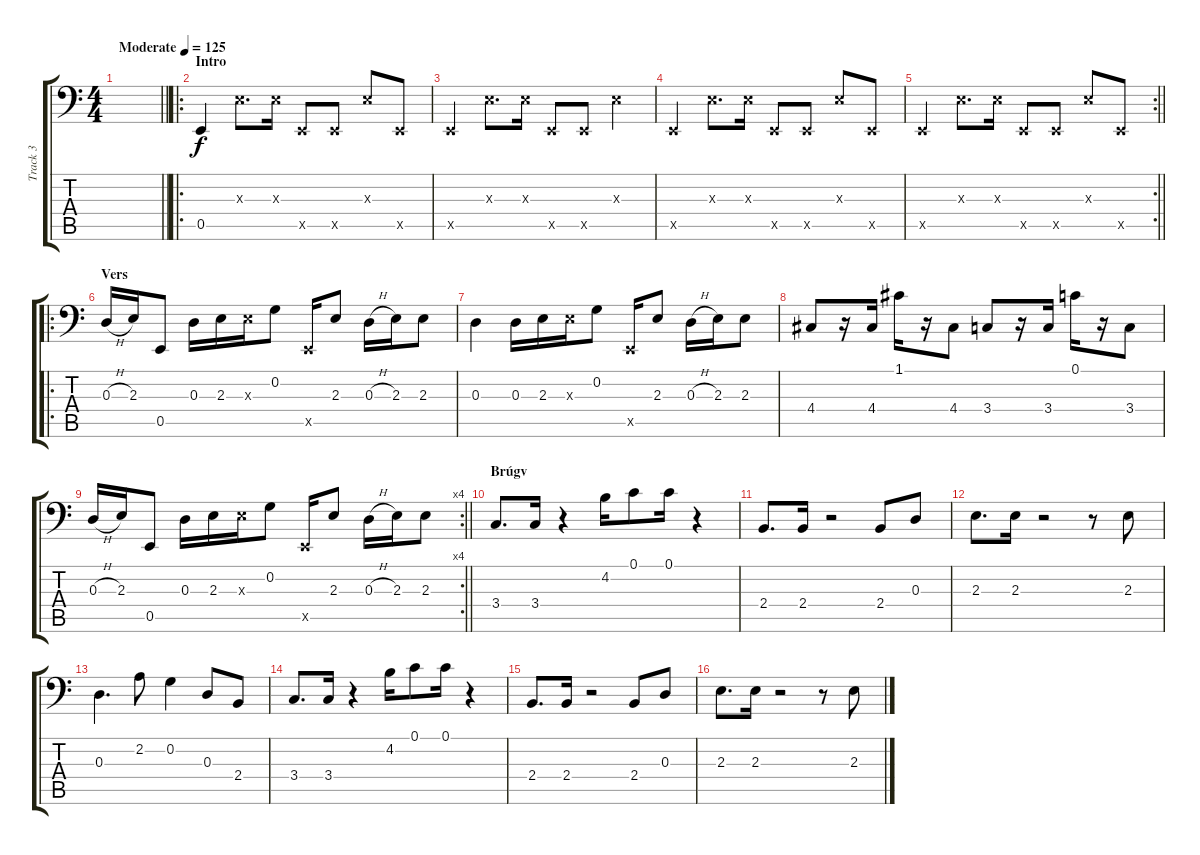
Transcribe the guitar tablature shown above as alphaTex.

\track ("Track 3" "Track 3") {instrument slapbass1}
\staff {score tabs}
\tuning (C3 G2 D2 A1 E1 B0) {hide}
\ts (4 4)
\tempo (125 "Moderate")
\clef f4
\barLineRight lightlight
\ks c
|
\ro
\section ("" "Intro")
0.5.4 2.3{x}.8{d} 2.3{x}.16 0.5{x}.8 0.5{x}.8 2.3{x}.8 0.5{x}.8 |
0.5{x}.4 2.3{x}.8{d} 2.3{x}.16 0.5{x}.8 0.5{x}.8 2.3{x}.4 |
0.5{x}.4 2.3{x}.8{d} 2.3{x}.16 0.5{x}.8 0.5{x}.8 2.3{x}.8 0.5{x}.8 |
\rc 2
\barLineRight lightlight
0.5{x}.4 2.3{x}.8{d} 2.3{x}.16 0.5{x}.8 0.5{x}.8 2.3{x}.8 0.5{x}.8 |
\ro
\section ("" "Vers")
0.3{h}.16 2.3.16 0.5.8 0.3.16 2.3.16 2.3{x}.16 0.2.8 0.5{x}.16 2.3.8 0.3{h}.16 2.3.16 2.3.8 |
0.3.4 0.3.16 2.3.16 2.3{x}.16 0.2.8 0.5{x}.16 2.3.8 0.3{h}.16 2.3.16 2.3.8 |
4.4.8 r.16 4.4.16 1.1.16 r.16 4.4.8 3.4.8 r.16 3.4.16 0.1.16 r.16 3.4.8 |
\rc 4
\barLineRight lightlight
0.3{h}.16 2.3.16 0.5.8 0.3.16 2.3.16 2.3{x}.16 0.2.8 0.5{x}.16 2.3.8 0.3{h}.16 2.3.16 2.3.8 |
\section ("" "Brúgv")
3.4.8{d} 3.4.16 r.4 4.2.16 0.1.8 0.1.16 r.4 |
2.4.8{d} 2.4.16 r.2 2.4.8 0.3.8 |
2.3.8{d} 2.3.16 r.2 r.8 2.3.8 |
0.3.4{d} 2.2.8 0.2.4 0.3.8 2.4.8 |
3.4.8{d} 3.4.16 r.4 4.2.16 0.1.8 0.1.16 r.4 |
2.4.8{d} 2.4.16 r.2 2.4.8 0.3.8 |
2.3.8{d} 2.3.16 r.2 r.8 2.3.8
